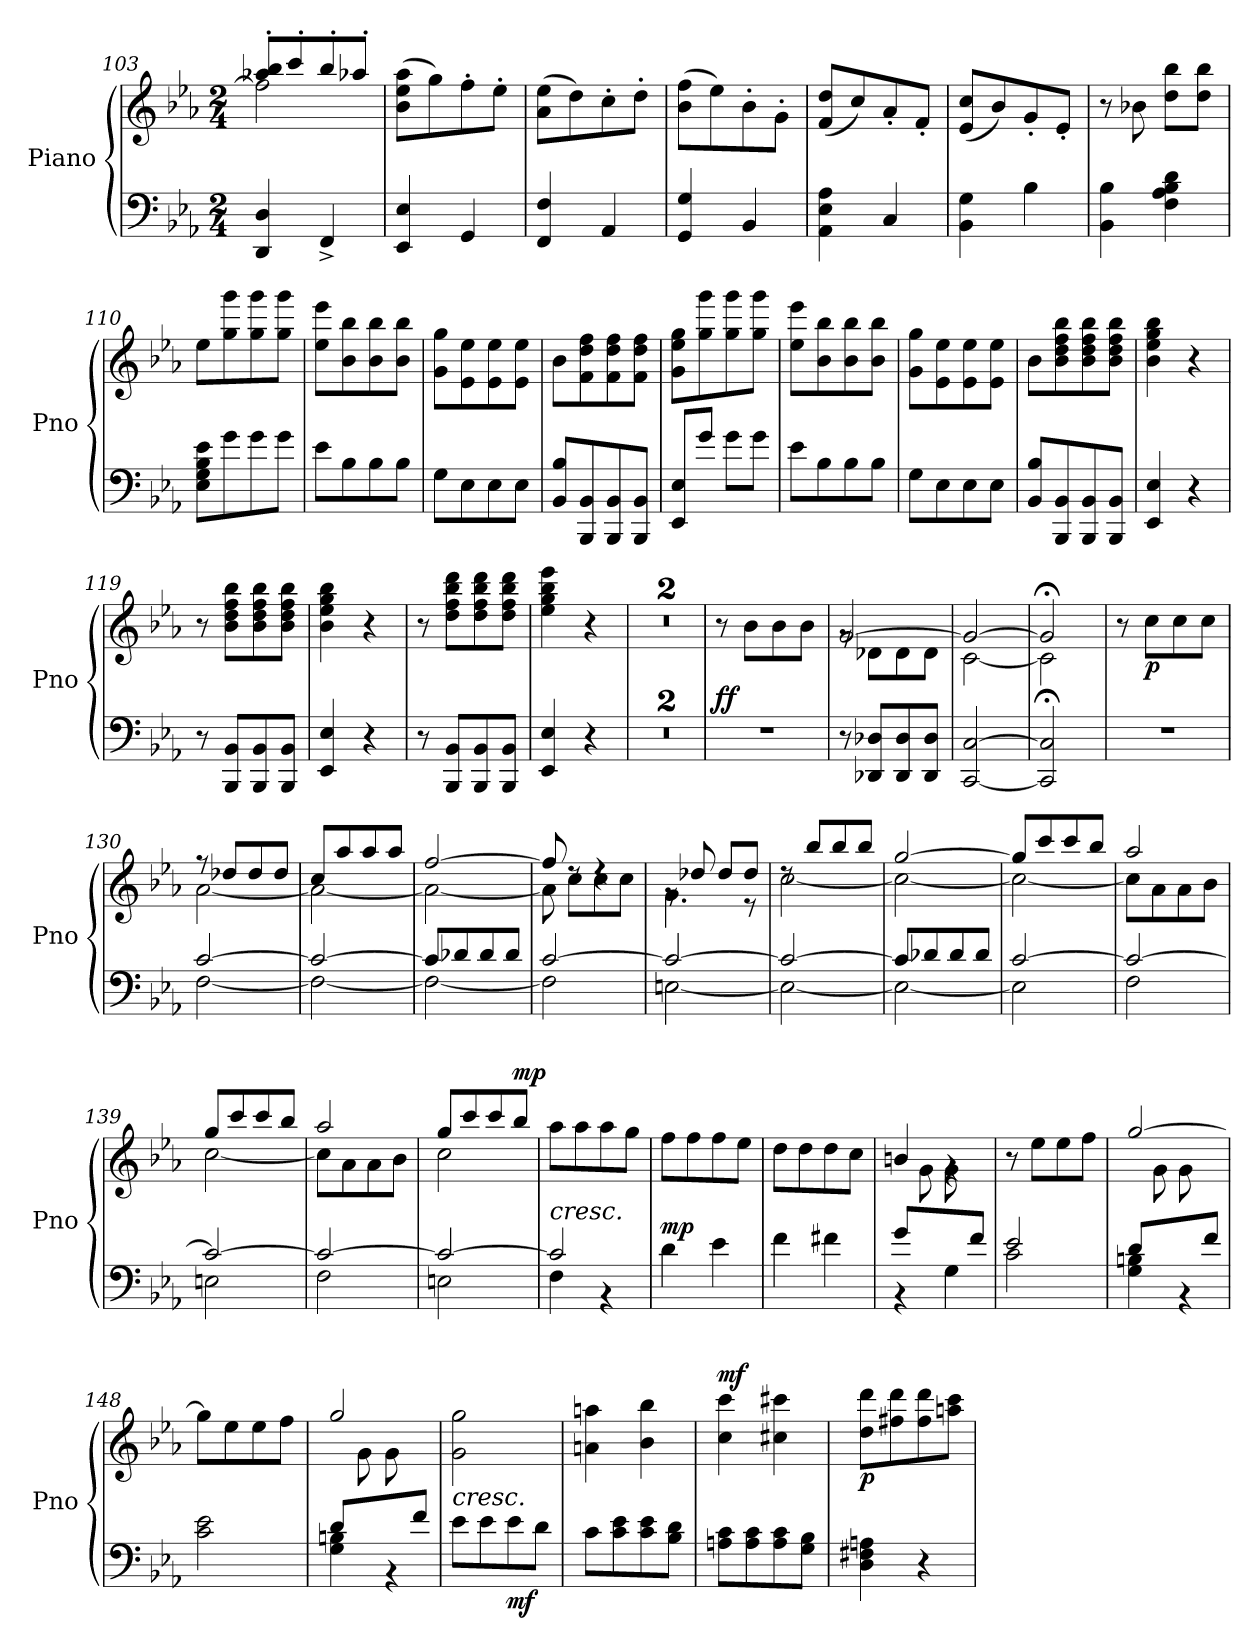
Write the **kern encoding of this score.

**kern	**kern	**dynam
*part1	*part1	*part1
*staff2	*staff1	*staff1/2
*I"Piano	*	*
*I'Pno	*	*
!!LO:LB:g=z
*clefF4	*clefG2	*
*k[b-e-a-]	*k[b-e-a-]	*
*M2/4	*M2/4	*
=103	=103	=103
*	*^	*
4DD/ 4D/	8aa-X/' 8bb-/'L	2ff\]	.
.	8ccc'/	.	.
4FF^/	8bb-'/	.	.
.	8aa-X'/J	.	.
*	*v	*v	*
=104	=104	=104
4EE-/ 4E-/	(>8b-\ 8ee-\ 8aa-\L	.
.	8gg\)	.
4GG/	8ff'\	.
.	8ee-'\J	.
=105	=105	=105
4FF/ 4F/	(>8a-\ 8ee-\L	.
.	8dd\)	.
4AA-/	8cc'\	.
.	8dd'\J	.
=106	=106	=106
4GG/ 4G/	(>8b-\ 8ff\L	.
.	8ee-\)	.
4BB-/	8b-'\	.
.	8g'\J	.
=107	=107	=107
4AA-\ 4E-\ 4A-\	(<8f/ 8dd/L	.
.	8cc/)	.
4C/	8a-'/	.
.	8f'/J	.
=108	=108	=108
4BB-\ 4G\	(<8e-/ 8cc/L	.
.	8b-/)	.
4B-\	8g'/	.
.	8e-'/J	.
=109	=109	=109
4BB-\ 4B-\	8r	.
.	8b-X\	.
4F\ 4A-\ 4B-\ 4d\	8dd\ 8bb-\L	.
.	8dd\ 8bb-\J	.
!!LO:LB:g=z
=110	=110	=110
8E-\ 8G\ 8B-\ 8e-\L	8ee-\L	.
8g\	8gg\ 8ggg\	.
8g\	8gg\ 8ggg\	.
8g\J	8gg\ 8ggg\J	.
=111	=111	=111
8e-\L	8ee-\ 8eee-\L	.
8B-\	8b-\ 8bb-\	.
8B-\	8b-\ 8bb-\	.
8B-\J	8b-\ 8bb-\J	.
=112	=112	=112
8G\L	8g\ 8gg\L	.
8E-\	8e-\ 8ee-\	.
8E-\	8e-\ 8ee-\	.
8E-\J	8e-\ 8ee-\J	.
=113	=113	=113
8BB-/ 8B-/L	8b-\L	.
8BBB-/ 8BB-/	8f\ 8dd\ 8ff\	.
8BBB-/ 8BB-/	8f\ 8dd\ 8ff\	.
8BBB-/ 8BB-/J	8f\ 8dd\ 8ff\J	.
=114	=114	=114
8EE-/ 8E-/L	8g\ 8ee-\ 8gg\L	.
8g/J	8gg\ 8ggg\	.
8g\L	8gg\ 8ggg\	.
8g\J	8gg\ 8ggg\J	.
=115	=115	=115
8e-\L	8ee-\ 8eee-\L	.
8B-\	8b-\ 8bb-\	.
8B-\	8b-\ 8bb-\	.
8B-\J	8b-\ 8bb-\J	.
=116	=116	=116
8G\L	8g\ 8gg\L	.
8E-\	8e-\ 8ee-\	.
8E-\	8e-\ 8ee-\	.
8E-\J	8e-\ 8ee-\J	.
!!LO:LB:g=z
=117	=117	=117
8BB-/ 8B-/L	8b-\L	.
8BBB-/ 8BB-/	8b-\ 8dd\ 8ff\ 8bb-\	.
8BBB-/ 8BB-/	8b-\ 8dd\ 8ff\ 8bb-\	.
8BBB-/ 8BB-/J	8b-\ 8dd\ 8ff\ 8bb-\J	.
=118	=118	=118
4EE-/ 4E-/	4b-\ 4ee-\ 4gg\ 4bb-\	.
4r	4r	.
=119	=119	=119
8r	8r	.
8BBB-/ 8BB-/L	8b-\ 8dd\ 8ff\ 8bb-\L	.
8BBB-/ 8BB-/	8b-\ 8dd\ 8ff\ 8bb-\	.
8BBB-/ 8BB-/J	8b-\ 8dd\ 8ff\ 8bb-\J	.
=120	=120	=120
4EE-/ 4E-/	4b-\ 4ee-\ 4gg\ 4bb-\	.
4r	4r	.
=121	=121	=121
8r	8r	.
8BBB-/ 8BB-/L	8dd\ 8ff\ 8bb-\ 8ddd\L	.
8BBB-/ 8BB-/	8dd\ 8ff\ 8bb-\ 8ddd\	.
8BBB-/ 8BB-/J	8dd\ 8ff\ 8bb-\ 8ddd\J	.
=122	=122	=122
4EE-/ 4E-/	4ee-\ 4gg\ 4bb-\ 4eee-\	.
4r	4r	.
=123	=123	=123
2r	2r	.
=124	=124	=124
2r	2r	.
!!LO:PB:g=z
=125	=125	=125
!	!	!LO:DY:a=2
2r	8r	ff
.	8b-\L	.
.	8b-\	.
.	8b-\J	.
=126	=126	=126
*	*^	*
8r	[2g/	8rg	.
8DD-X/ 8D-X/L	.	8d-X\L	.
8DD-/ 8D-/	.	8d-\	.
8DD-/ 8D-/J	.	8d-\J	.
=127	=127	=127	=127
[2CC/ [2C/	2g/_	[2c\	.
=128	=128	=128	=128
*	*MM60	*	*
2CC/];< 2C/];<	2g;</]	2c\]	.
*	*v	*v	*
=129	=129	=129
2r	8r	.
*	*MM164	*
!	!	!LO:DY:b
.	8cc\L	p
.	8cc\	.
.	8cc\J	.
=130	=130	=130
*^	*^	*
[2c/	[2F\	8r	[2a-\	.
.	.	8dd-X/L	.	.
.	.	8dd-/	.	.
.	.	8dd-/J	.	.
=131	=131	=131	=131	=131
2c/_	2F\_	8cc/L	2a-\_	.
.	.	8aa-/	.	.
.	.	8aa-/	.	.
.	.	8aa-/J	.	.
=132	=132	=132	=132	=132
8c/L]	2F\_	[2ff/	2a-\_	.
8d-X/	.	.	.	.
8d-/	.	.	.	.
8d-/J	.	.	.	.
=133	=133	=133	=133	=133
[2c/	2F\]	8ff/]	8a-\]	.
.	.	8rdd	8cc\L	.
.	.	4rdd	8cc\	.
.	.	.	8cc\J	.
=134	=134	=134	=134	=134
2c/_	[2En\	8rg	4.g\	.
.	.	8dd-X/	.	.
.	.	8dd-/L	.	.
.	.	8dd-/J	8r	.
!!LO:LB:g=z	!!
=135	=135	=135	=135	=135
2c/_	2E\_	8rdd	[2cc\	.
.	.	8bb-/L	.	.
.	.	8bb-/	.	.
.	.	8bb-/J	.	.
=136	=136	=136	=136	=136
8c/L]	2E\_	[2gg/	2cc\_	.
8d-X/	.	.	.	.
8d-/	.	.	.	.
8d-/J	.	.	.	.
=137	=137	=137	=137	=137
[2c/	2E\]	8gg/L]	2cc\_	.
.	.	8ccc/	.	.
.	.	8ccc/	.	.
.	.	8bb-/J	.	.
=138	=138	=138	=138	=138
2c/_	2F\	2aa-/	8cc\L]	.
.	.	.	8a-\	.
.	.	.	8a-\	.
.	.	.	8b-\J	.
=139	=139	=139	=139	=139
2c/_	2En\	8gg/L	[2cc\	.
.	.	8ccc/	.	.
.	.	8ccc/	.	.
.	.	8bb-/J	.	.
=140	=140	=140	=140	=140
2c/_	2F\	2aa-/	8cc\L]	.
.	.	.	8a-\	.
.	.	.	8a-\	.
.	.	.	8b-\J	.
=141	=141	=141	=141	=141
2c/_	2En\	8gg/L	2cc\	.
.	.	8ccc/	.	.
.	.	8ccc/	.	.
!	!	!	!	!LO:DY:a
.	.	8bb-/J	.	mp
*	*	*v	*v	*
=142	=142	=142	=142
!LO:TX:a:i:t=cresc.	!	!	!
2c/]	4F\	8aa-\L	.
.	.	8aa-\	.
.	4r	8aa-\	.
.	.	8gg\J	.
*v	*v	*	*
=143	=143	=143
!	!	!LO:DY:a=2
4d\	8ff\L	mp
.	8ff\	.
4e-\	8ff\	.
.	8ee-\J	.
!!LO:LB:g=z
=144	=144	=144
4f\	8dd\L	.
.	8dd\	.
4f#X\	8dd\	.
.	8cc\J	.
=145	=145	=145
*^	*^	*
8g/L	4r	4bn/	8ryy	.
4ryy	.	.	8g\	.
.	4G\	4rg	8g\	.
8f/J	.	.	8ryy	.
*	*	*v	*v	*
=146	=146	=146	=146
2e-/	2c\	8r	.
.	.	8ee-\L	.
.	.	8ee-\	.
.	.	8ff\J	.
=147	=147	=147	=147
*	*	*^	*
8d/L	4G\ 4Bn\	[2gg/	8ryy	.
4ryy	.	.	8g\	.
.	4r	.	8g\	.
8f/J	.	.	8ryy	.
*v	*v	*	*	*
*	*v	*v	*
=148	=148	=148
2c\ 2e-\	8gg\L]	.
.	8ee-\	.
.	8ee-\	.
.	8ff\J	.
=149	=149	=149
*^	*^	*
8d/L	4G\ 4Bn\	2gg/	8ryy	.
4ryy	.	.	8g\	.
.	4r	.	8g\	.
8f/J	.	.	8ryy	.
*v	*v	*	*	*
=150	=150	=150	=150
!	!	!	!LO:HP:b
*	*v	*v	*
8e-\L	2g\ 2gg\	<
8e-\	.	.
!	!	!LO:DY:b=2
8e-\	.	mf
8d\J	.	.
=151	=151	=151
8c\L	4an\ 4aan\	.
8c\ 8e-\	.	.
8c\ 8e-\	4b-\ 4bb-\	.
8B-\ 8d\J	.	.
=152	=152	=152
!	!	!LO:DY:a
8An\ 8c\L	4cc\ 4ccc\	mf
8A\ 8c\	.	.
8A\ 8c\	4cc#X\ 4ccc#X\	[
8G\ 8B-\J	.	.
!!LO:LB:g=z
=153	=153	=153
!	!	!LO:DY:b
4D\ 4F#X\ 4An\	8dd\ 8ddd\L	p
.	8ff#X\ 8ddd\	.
4r	8ff#\ 8ddd\	.
.	8aan\ 8ccc\J	.
=	=	=
*-	*-	*-
